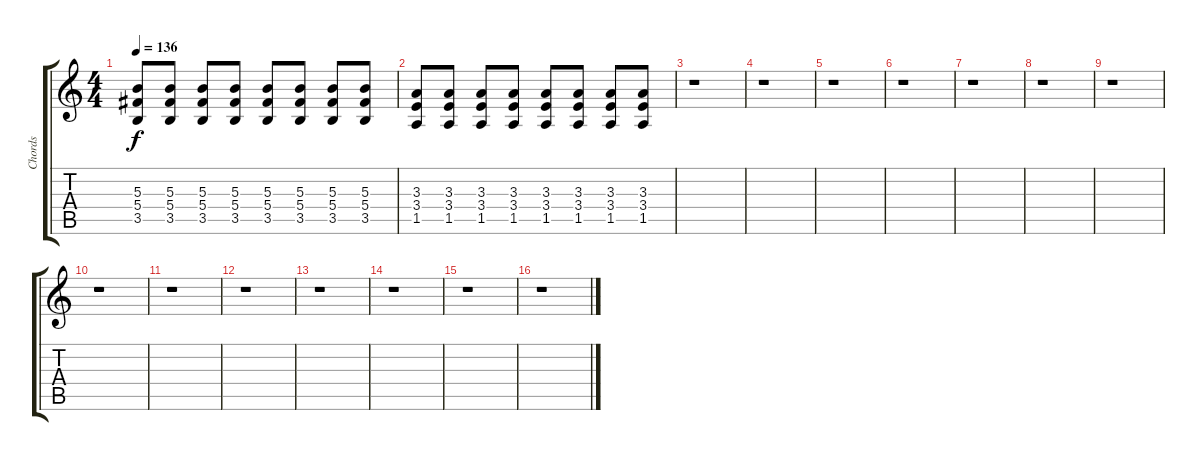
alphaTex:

\track ("Chords" "Chords") {instrument distortionguitar}
\staff {score tabs}
\tuning (Eb4 Bb3 Gb3 Db3 Ab2 Db2) {hide}
\ts (4 4)
\tempo 136
\clef g2
\ks c
(5.3 5.4 3.5).8{dy f} (5.3 5.4 3.5).8 (5.3 5.4 3.5).8 (5.3 5.4 3.5).8 (5.3 5.4 3.5).8 (5.3 5.4 3.5).8 (5.3 5.4 3.5).8 (5.3 5.4 3.5).8 |
(3.3 3.4 1.5).8 (3.3 3.4 1.5).8 (3.3 3.4 1.5).8 (3.3 3.4 1.5).8 (3.3 3.4 1.5).8 (3.3 3.4 1.5).8 (3.3 3.4 1.5).8 (3.3 3.4 1.5).8 |
r.1 |
r.1 |
r.1 |
r.1 |
r.1 |
r.1 |
r.1 |
r.1 |
r.1 |
r.1 |
r.1 |
r.1 |
r.1 |
r.1
